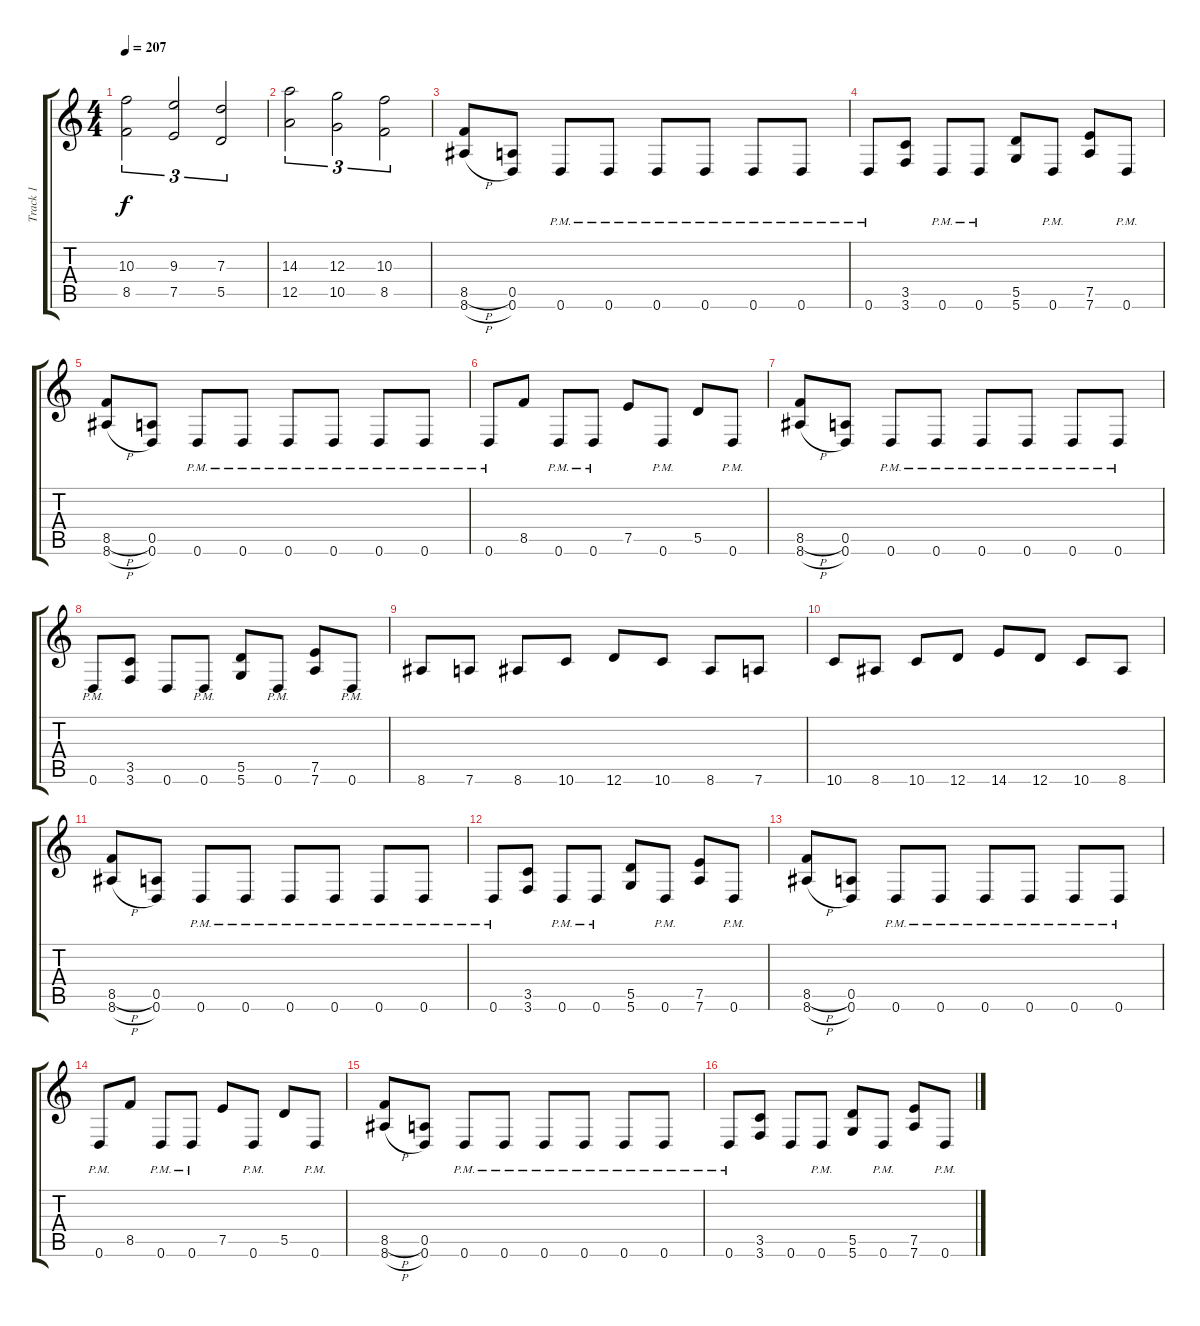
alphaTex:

\track ("Track 1" "Track 1") {instrument distortionguitar}
\staff {score tabs}
\tuning (E4 B3 G3 D3 A2 D2) {hide}
\ts (4 4)
\tempo 207
\clef g2
\ks c
(10.3 8.5).2{tu (3 2) dy f} (9.3 7.5).2{tu (3 2)} (7.3 5.5).2{tu (3 2)} |
(14.3 12.5).2{tu (3 2)} (12.3 10.5).2{tu (3 2)} (10.3 8.5).2{tu (3 2)} |
(8.5{h} 8.6{h}).8 (0.5 0.6).8 0.6{pm}.8 0.6{pm}.8 0.6{pm}.8 0.6{pm}.8 0.6{pm}.8 0.6{pm}.8 |
0.6{pm}.8 (3.5 3.6).8 0.6{pm}.8 0.6{pm}.8 (5.5 5.6).8 0.6{pm}.8 (7.5 7.6).8 0.6{pm}.8 |
(8.5{h} 8.6{h}).8 (0.5 0.6).8 0.6{pm}.8 0.6{pm}.8 0.6{pm}.8 0.6{pm}.8 0.6{pm}.8 0.6{pm}.8 |
0.6{pm}.8 8.5.8 0.6{pm}.8 0.6{pm}.8 7.5.8 0.6{pm}.8 5.5.8 0.6{pm}.8 |
(8.5{h} 8.6{h}).8 (0.5 0.6).8 0.6{pm}.8 0.6{pm}.8 0.6{pm}.8 0.6{pm}.8 0.6{pm}.8 0.6{pm}.8 |
0.6{pm}.8 (3.5 3.6).8 0.6.8 0.6{pm}.8 (5.5 5.6).8 0.6{pm}.8 (7.5 7.6).8 0.6{pm}.8 |
8.6.8 7.6.8 8.6.8 10.6.8 12.6.8 10.6.8 8.6.8 7.6.8 |
10.6.8 8.6.8 10.6.8 12.6.8 14.6.8 12.6.8 10.6.8 8.6.8 |
(8.5{h} 8.6{h}).8 (0.5 0.6).8 0.6{pm}.8 0.6{pm}.8 0.6{pm}.8 0.6{pm}.8 0.6{pm}.8 0.6{pm}.8 |
0.6{pm}.8 (3.5 3.6).8 0.6{pm}.8 0.6{pm}.8 (5.5 5.6).8 0.6{pm}.8 (7.5 7.6).8 0.6{pm}.8 |
(8.5{h} 8.6{h}).8 (0.5 0.6).8 0.6{pm}.8 0.6{pm}.8 0.6{pm}.8 0.6{pm}.8 0.6{pm}.8 0.6{pm}.8 |
0.6{pm}.8 8.5.8 0.6{pm}.8 0.6{pm}.8 7.5.8 0.6{pm}.8 5.5.8 0.6{pm}.8 |
(8.5{h} 8.6{h}).8 (0.5 0.6).8 0.6{pm}.8 0.6{pm}.8 0.6{pm}.8 0.6{pm}.8 0.6{pm}.8 0.6{pm}.8 |
0.6{pm}.8 (3.5 3.6).8 0.6.8 0.6{pm}.8 (5.5 5.6).8 0.6{pm}.8 (7.5 7.6).8 0.6{pm}.8
